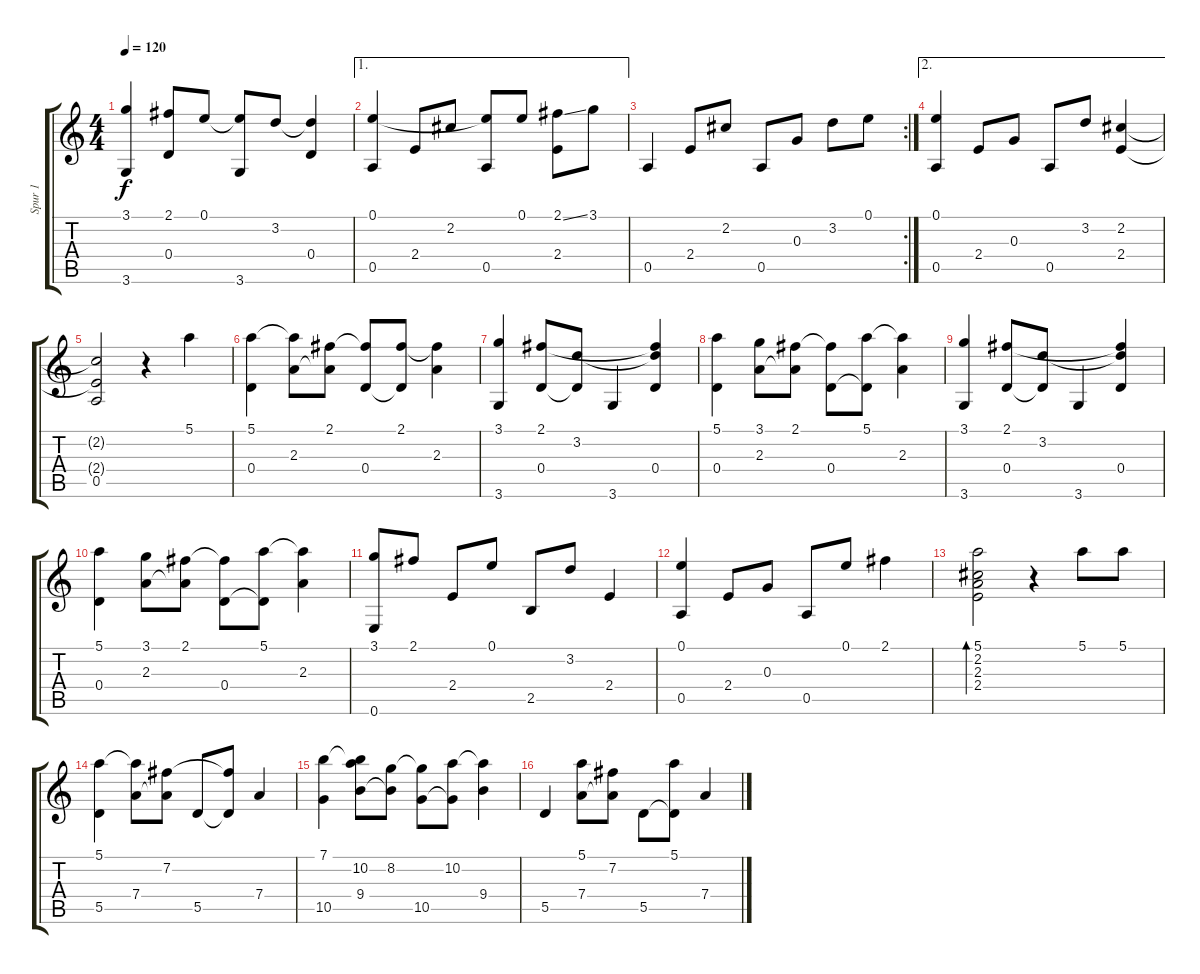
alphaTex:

\track ("Spur 1" "Spur 1") {instrument acousticguitarnylon}
\staff {score tabs}
\tuning (E4 B3 G3 D3 A2 E2) {hide}
\ts (4 4)
\tempo 120
\clef g2
\ks c
(3.1 3.6).4{dy f} (2.1 0.4).8 0.1.8 (0.1{t} 3.6).8 3.2.8 (3.2{t} 0.4).4 |
\ae 1
(0.1 0.5).4 2.4.8 2.2.8 (0.1{t} 0.5).8 0.1.8 (2.1{ss} 2.4).8 3.1.8 |
\rc 2
0.5.4 2.4.8 2.2.8 0.5.8 0.3.8 3.2.8 0.1.8 |
\ae 2
(0.1 0.5).4 2.4.8 0.3.8 0.5.8 3.2.8 (2.2 2.4).4 |
(2.2{t} 2.4{t} 0.5).2 r.4 5.1.4 |
(5.1 0.4).4 (5.1{t} 2.3).8 (2.1 2.3{t}).8 (2.1{t} 0.4).8 (2.1 0.4{t}).8 (2.1{t} 2.3).4 |
(3.1 3.6).4 (2.1 0.4).8 (3.2 0.4{t}).8 3.6.4 (2.1{t} 3.2{t} 0.4).4 |
(5.1 0.4).4 (3.1 2.3).8 (2.1 2.3{t}).8 (2.1{t} 0.4).8 (5.1 0.4{t}).8 (5.1{t} 2.3).4 |
(3.1 3.6).4 (2.1 0.4).8 (3.2 0.4{t}).8 3.6.4 (2.1{t} 3.2{t} 0.4).4 |
(5.1 0.4).4 (3.1 2.3).8 (2.1 2.3{t}).8 (2.1{t} 0.4).8 (5.1 0.4{t}).8 (5.1{t} 2.3).4 |
(3.1 0.6).8 2.1.8 2.4.8 0.1.8 2.5.8 3.2.8 2.4.4 |
(0.1 0.5).4 2.4.8 0.3.8 0.5.8 0.1.8 2.1.4 |
(5.1 2.2 2.3 2.4).2{bd 480} r.4 5.1.8 5.1.8 |
(5.1 5.5).4 (5.1{t} 7.4).8 (7.2 7.4{t}).8 5.5.8 (7.2{t} 5.5{t}).8 7.4.4 |
(7.1 10.5).4 (7.1{t} 10.2 9.4).8 (8.2 9.4{t}).8 (8.2{t} 10.5).8 (10.2 10.5{t}).8 (10.2{t} 9.4).4 |
5.5.4 (5.1 7.4).8 (7.2 7.4{t}).8 5.5.8 (5.1 5.5{t}).8 7.4.4
